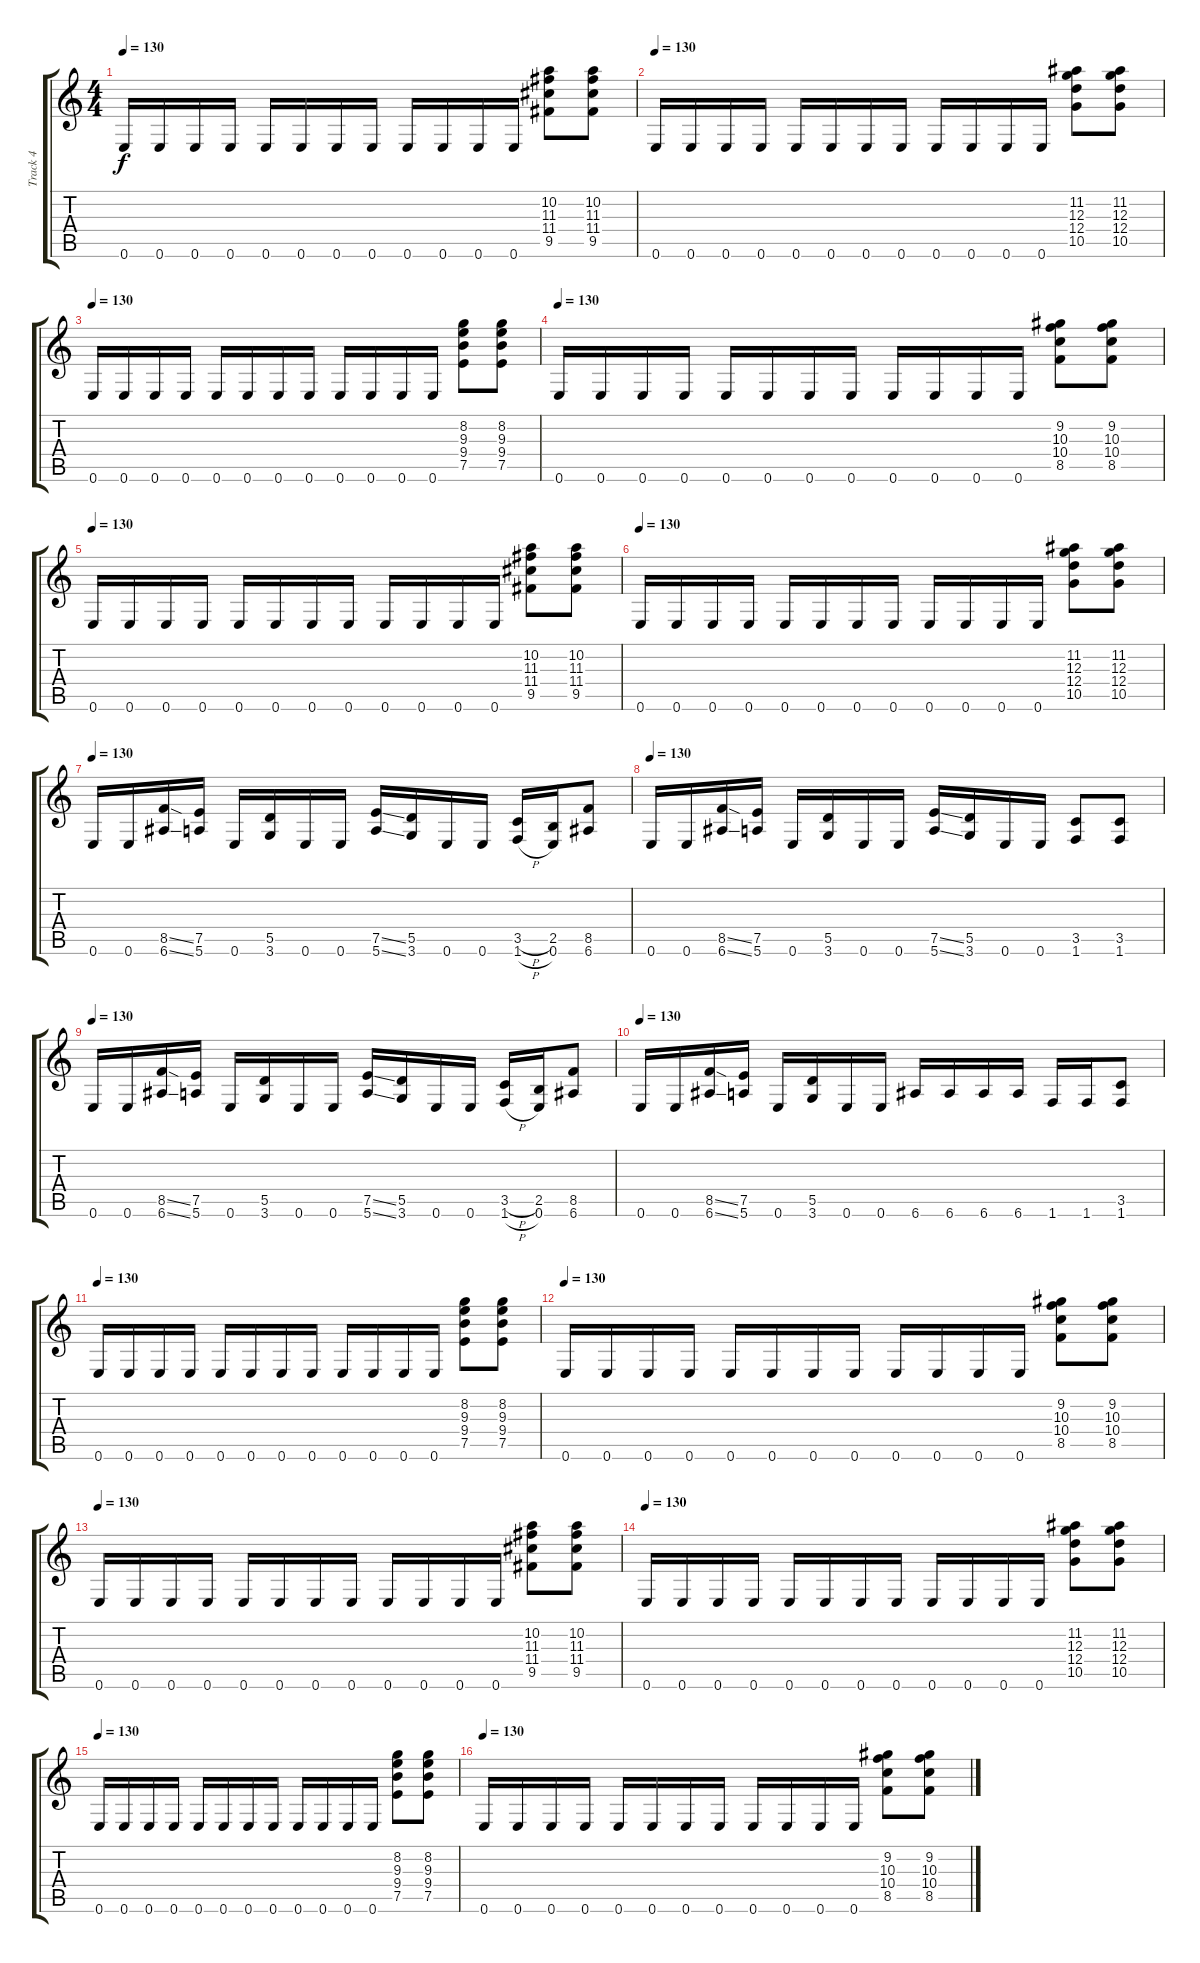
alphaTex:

\track ("Track 4" "Track 4") {instrument distortionguitar}
\staff {score tabs}
\tuning (E4 B3 G3 D3 A2 E2) {hide}
\ts (4 4)
\tempo 130
\clef g2
\ks c
0.6.16{dy f} 0.6.16 0.6.16 0.6.16 0.6.16 0.6.16 0.6.16 0.6.16 0.6.16 0.6.16 0.6.16 0.6.16 (10.2 11.3 11.4 9.5).8 (10.2 11.3 11.4 9.5).8 |
\tempo 130
0.6.16 0.6.16 0.6.16 0.6.16 0.6.16 0.6.16 0.6.16 0.6.16 0.6.16 0.6.16 0.6.16 0.6.16 (11.2 12.3 12.4 10.5).8 (11.2 12.3 12.4 10.5).8 |
\tempo 130
0.6.16 0.6.16 0.6.16 0.6.16 0.6.16 0.6.16 0.6.16 0.6.16 0.6.16 0.6.16 0.6.16 0.6.16 (8.2 9.3 9.4 7.5).8 (8.2 9.3 9.4 7.5).8 |
\tempo 130
0.6.16 0.6.16 0.6.16 0.6.16 0.6.16 0.6.16 0.6.16 0.6.16 0.6.16 0.6.16 0.6.16 0.6.16 (9.2 10.3 10.4 8.5).8 (9.2 10.3 10.4 8.5).8 |
\tempo 130
0.6.16 0.6.16 0.6.16 0.6.16 0.6.16 0.6.16 0.6.16 0.6.16 0.6.16 0.6.16 0.6.16 0.6.16 (10.2 11.3 11.4 9.5).8 (10.2 11.3 11.4 9.5).8 |
\tempo 130
0.6.16 0.6.16 0.6.16 0.6.16 0.6.16 0.6.16 0.6.16 0.6.16 0.6.16 0.6.16 0.6.16 0.6.16 (11.2 12.3 12.4 10.5).8 (11.2 12.3 12.4 10.5).8 |
\tempo 130
0.6.16 0.6.16 (8.5{ss} 6.6{ss}).16 (7.5 5.6).16 0.6.16 (5.5 3.6).16 0.6.16 0.6.16 (7.5{ss} 5.6{ss}).16 (5.5 3.6).16 0.6.16 0.6.16 (3.5{h} 1.6{h}).16 (2.5 0.6).16 (8.5 6.6).8 |
\tempo 130
0.6.16 0.6.16 (8.5{ss} 6.6{ss}).16 (7.5 5.6).16 0.6.16 (5.5 3.6).16 0.6.16 0.6.16 (7.5{ss} 5.6{ss}).16 (5.5 3.6).16 0.6.16 0.6.16 (3.5 1.6).8 (3.5 1.6).8 |
\tempo 130
0.6.16 0.6.16 (8.5{ss} 6.6{ss}).16 (7.5 5.6).16 0.6.16 (5.5 3.6).16 0.6.16 0.6.16 (7.5{ss} 5.6{ss}).16 (5.5 3.6).16 0.6.16 0.6.16 (3.5{h} 1.6{h}).16 (2.5 0.6).16 (8.5 6.6).8 |
\tempo 130
0.6.16 0.6.16 (8.5{ss} 6.6{ss}).16 (7.5 5.6).16 0.6.16 (5.5 3.6).16 0.6.16 0.6.16 6.6.16 6.6.16 6.6.16 6.6.16 1.6.16 1.6.16 (3.5 1.6).8 |
\tempo 130
0.6.16 0.6.16 0.6.16 0.6.16 0.6.16 0.6.16 0.6.16 0.6.16 0.6.16 0.6.16 0.6.16 0.6.16 (8.2 9.3 9.4 7.5).8 (8.2 9.3 9.4 7.5).8 |
\tempo 130
0.6.16 0.6.16 0.6.16 0.6.16 0.6.16 0.6.16 0.6.16 0.6.16 0.6.16 0.6.16 0.6.16 0.6.16 (9.2 10.3 10.4 8.5).8 (9.2 10.3 10.4 8.5).8 |
\tempo 130
0.6.16 0.6.16 0.6.16 0.6.16 0.6.16 0.6.16 0.6.16 0.6.16 0.6.16 0.6.16 0.6.16 0.6.16 (10.2 11.3 11.4 9.5).8 (10.2 11.3 11.4 9.5).8 |
\tempo 130
0.6.16 0.6.16 0.6.16 0.6.16 0.6.16 0.6.16 0.6.16 0.6.16 0.6.16 0.6.16 0.6.16 0.6.16 (11.2 12.3 12.4 10.5).8 (11.2 12.3 12.4 10.5).8 |
\tempo 130
0.6.16 0.6.16 0.6.16 0.6.16 0.6.16 0.6.16 0.6.16 0.6.16 0.6.16 0.6.16 0.6.16 0.6.16 (8.2 9.3 9.4 7.5).8 (8.2 9.3 9.4 7.5).8 |
\tempo 130
0.6.16 0.6.16 0.6.16 0.6.16 0.6.16 0.6.16 0.6.16 0.6.16 0.6.16 0.6.16 0.6.16 0.6.16 (9.2 10.3 10.4 8.5).8 (9.2 10.3 10.4 8.5).8
